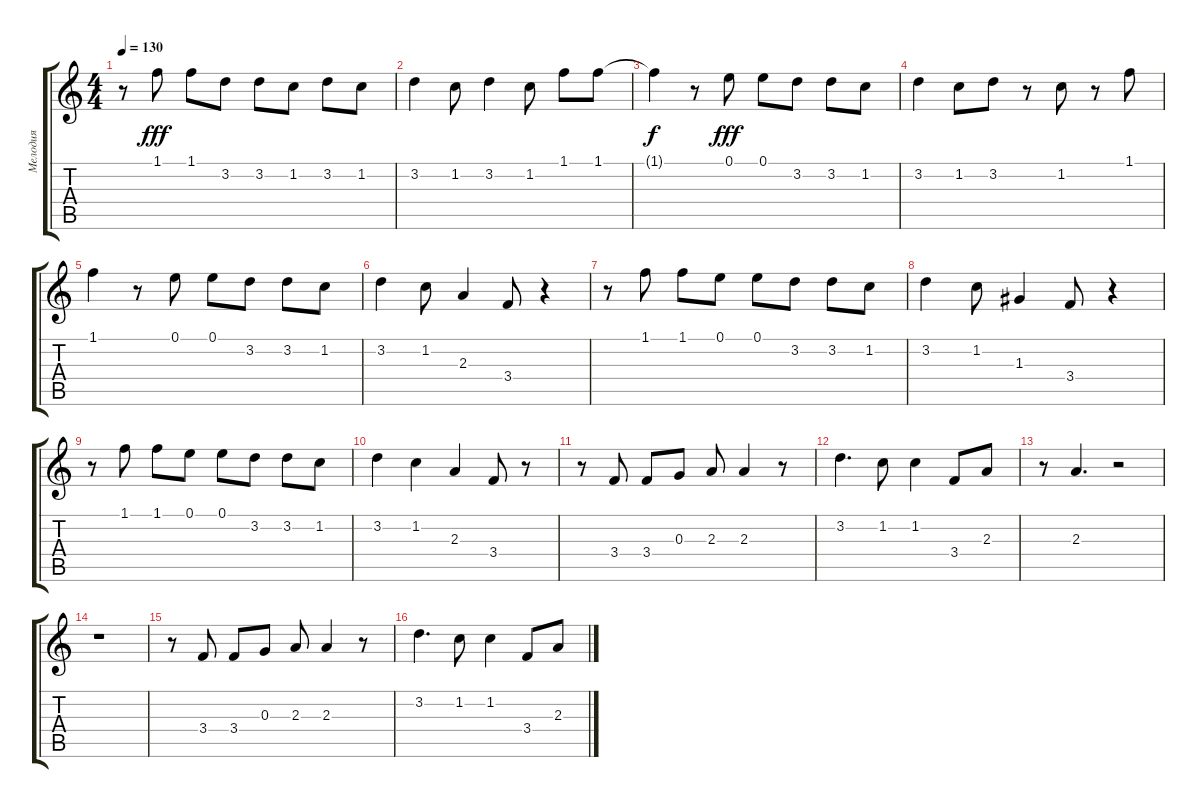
\track ("Мелодия" "Мелодия") {instrument electricguitarmuted}
\staff {score tabs}
\tuning (E4 B3 G3 D3 A2 E2) {hide}
\ts (4 4)
\tempo 130
\clef g2
\ks c
r.8{dy fff} 1.1.8 1.1.8 3.2.8 3.2.8 1.2.8 3.2.8 1.2.8 |
3.2.4 1.2.8 3.2.4 1.2.8 1.1.8 1.1.8 |
1.1{t}.4{dy f} r.8 0.1.8{dy fff} 0.1.8 3.2.8 3.2.8 1.2.8 |
3.2.4 1.2.8 3.2.8 r.8 1.2.8 r.8 1.1.8 |
1.1.4 r.8 0.1.8 0.1.8 3.2.8 3.2.8 1.2.8 |
3.2.4 1.2.8 2.3.4 3.4.8 r.4 |
r.8 1.1.8 1.1.8 0.1.8 0.1.8 3.2.8 3.2.8 1.2.8 |
3.2.4 1.2.8 1.3.4 3.4.8 r.4 |
r.8 1.1.8 1.1.8 0.1.8 0.1.8 3.2.8 3.2.8 1.2.8 |
3.2.4 1.2.4 2.3.4 3.4.8 r.8 |
r.8 3.4.8 3.4.8 0.3.8 2.3.8 2.3.4 r.8 |
3.2.4{d} 1.2.8 1.2.4 3.4.8 2.3.8 |
r.8 2.3.4{d} r.2 |
r.1 |
r.8 3.4.8 3.4.8 0.3.8 2.3.8 2.3.4 r.8 |
3.2.4{d} 1.2.8 1.2.4 3.4.8 2.3.8
